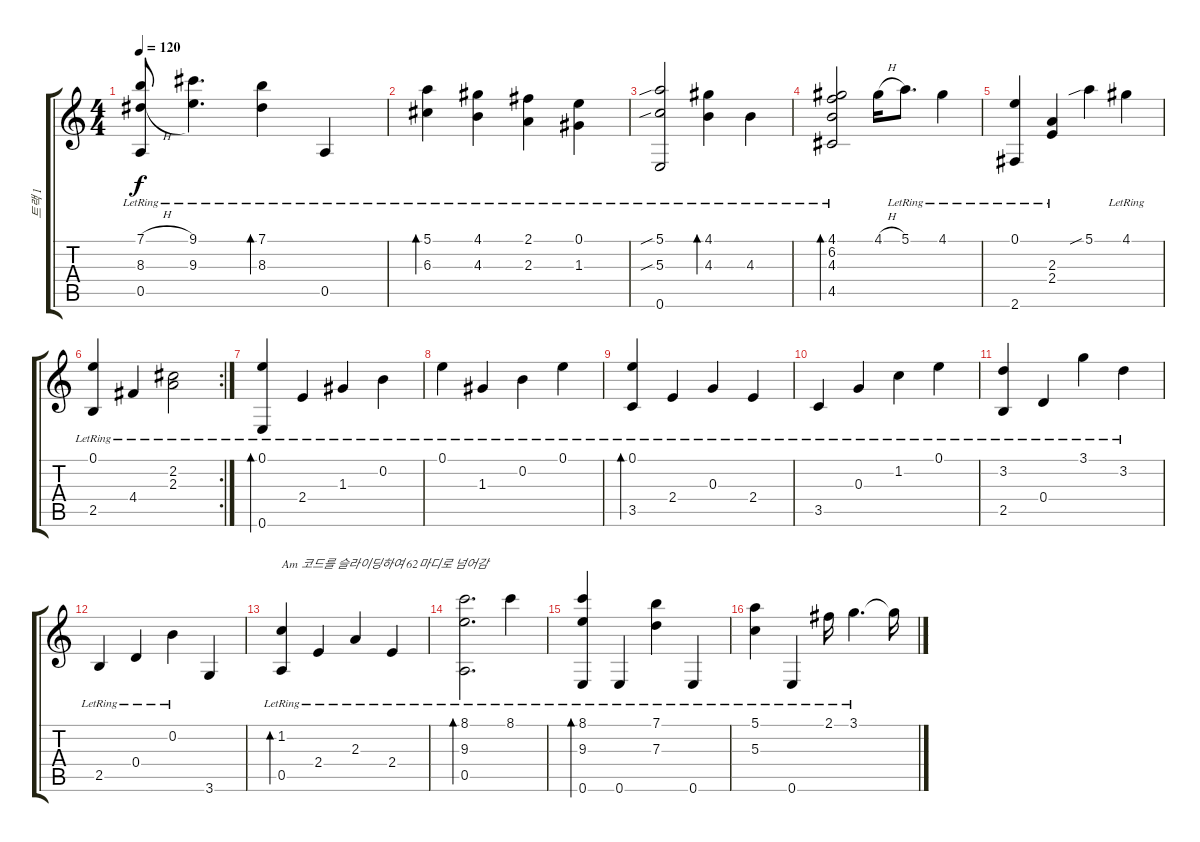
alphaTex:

\track ("트랙 1" "트랙 1") {instrument acousticguitarnylon}
\staff {score tabs}
\tuning (E4 B3 G3 D3 A2 E2) {hide}
\ts (4 4)
\tempo 120
\clef g2
\ks c
(7.1{h} 8.3{h} 0.5{lr}).8{dy f} (9.1{lr} 9.3{lr}).4{d} (7.1{lr} 8.3{lr}).4{bd 480} 0.5{lr}.4 |
(5.1{lr} 6.3{lr}).4{bd 240} (4.1{lr} 4.3{lr}).4 (2.1{lr} 2.3{lr}).4 (0.1{lr} 1.3{lr}).4 |
(5.1{sib} 5.3{sib} 0.6{lr}).2 (4.1{lr} 4.3{lr}).4{bd 480} 4.3{lr}.4 |
(4.1{lr} 6.2 4.3{lr} 4.5).2{bd 480} 4.1{h}.16 5.1{lr}.8{d} 4.1{lr}.4 |
(0.1{lr} 2.6{lr}).4 (2.3{lr} 2.4{lr}).4 5.1{sib}.4 4.1{lr}.4 |
\rc 2
(0.1{lr} 2.5{lr}).4 4.4{lr}.4 (2.2{lr} 2.3{lr}).2 |
(0.1{lr} 0.6{lr}).4{bd 240} 2.4{lr}.4 1.3{lr}.4 0.2{lr}.4 |
0.1{lr}.4 1.3{lr}.4 0.2{lr}.4 0.1{lr}.4 |
(0.1{lr} 3.5{lr}).4{bd 240} 2.4{lr}.4 0.3{lr}.4 2.4{lr}.4 |
3.5{lr}.4 0.3{lr}.4 1.2{lr}.4 0.1{lr}.4 |
(3.2{lr} 2.5{lr}).4 0.4{lr}.4 3.1{lr}.4 3.2{lr}.4 |
2.5{lr}.4 0.4{lr}.4 0.2{lr}.4 3.6.4 |
(1.2{lr} 0.5{lr}).4{bd 240 txt "Am 코드를 슬라이딩하여 62마디로 넘어감"} 2.4{lr}.4 2.3{lr}.4 2.4{lr}.4 |
(8.1{lr} 9.3{lr} 0.5{lr}).2{d bd 240} 8.1{lr}.4 |
(8.1{lr} 9.3{lr} 0.6{lr}).4{bd 240} 0.6{lr}.4 (7.1{lr} 7.3{lr}).4 0.6{lr}.4 |
(5.1{lr} 5.3{lr}).4 0.6{lr}.4 2.1{lr}.16 3.1{lr}.4{d} 3.1{t}.16
